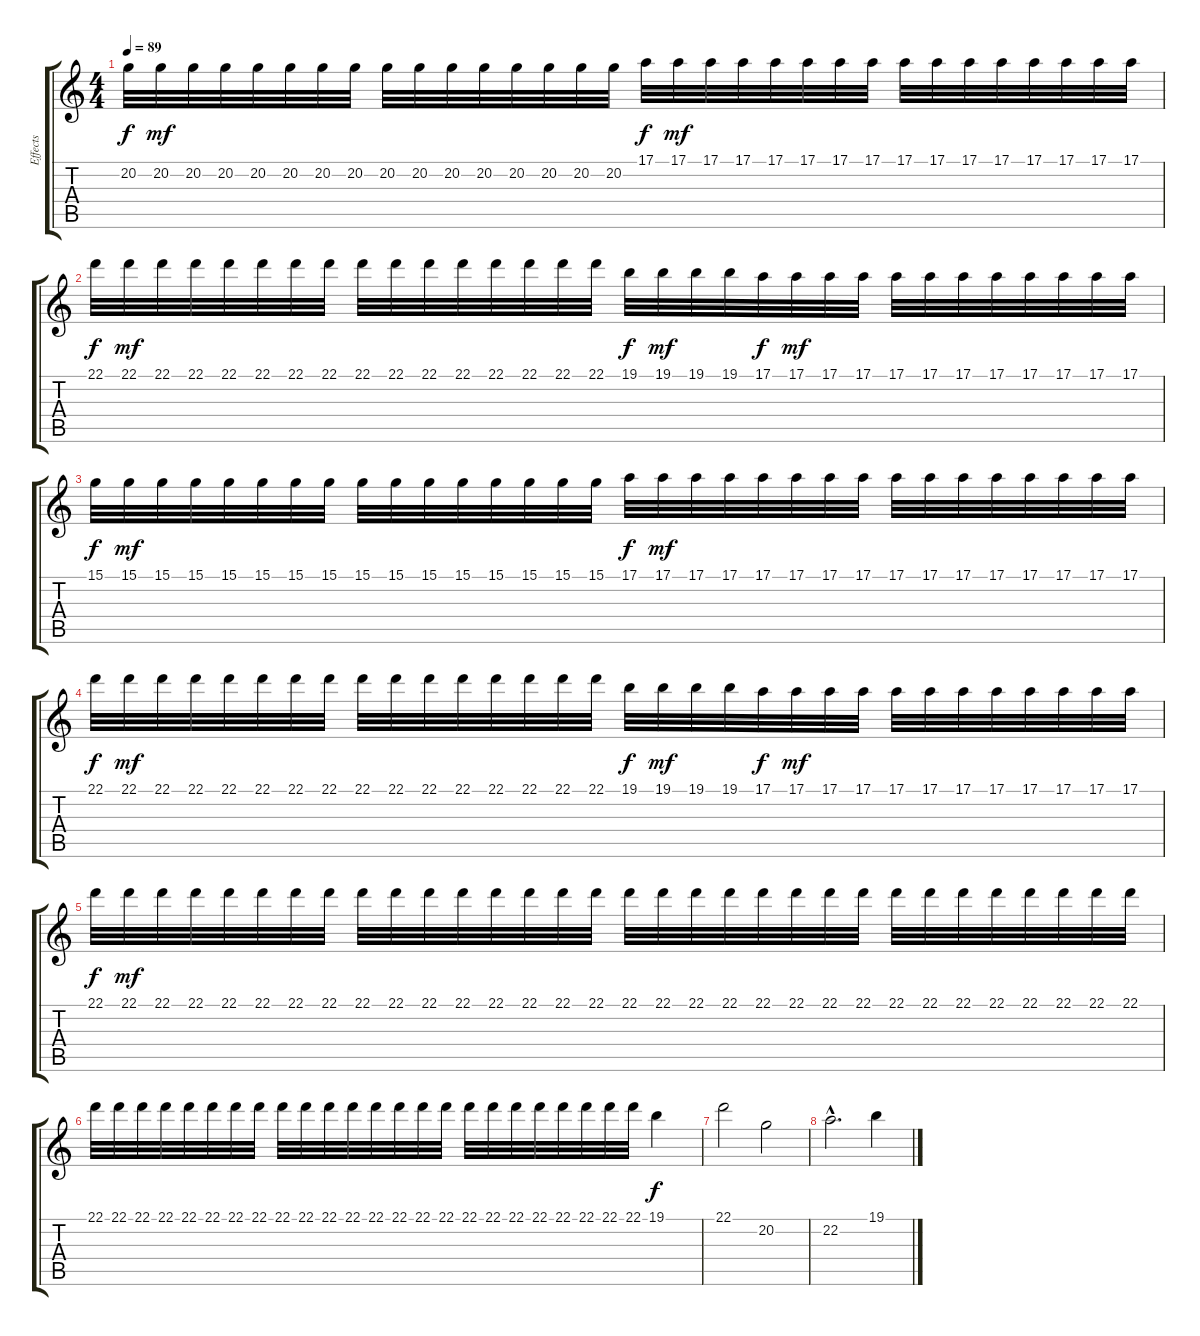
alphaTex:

\track ("Effects" "Effects") {instrument stringensemble1}
\staff {score tabs}
\tuning (E4 B3 G3 D3 A2 E2) {hide}
\ts (4 4)
\tempo 89
\clef g2
\ks c
20.2.32{dy f} 20.2.32{dy mf} 20.2.32 20.2.32 20.2.32 20.2.32 20.2.32 20.2.32 20.2.32 20.2.32 20.2.32 20.2.32 20.2.32 20.2.32 20.2.32 20.2.32 17.1.32{dy f} 17.1.32{dy mf} 17.1.32 17.1.32 17.1.32 17.1.32 17.1.32 17.1.32 17.1.32 17.1.32 17.1.32 17.1.32 17.1.32 17.1.32 17.1.32 17.1.32 |
22.1.32{dy f} 22.1.32{dy mf} 22.1.32 22.1.32 22.1.32 22.1.32 22.1.32 22.1.32 22.1.32 22.1.32 22.1.32 22.1.32 22.1.32 22.1.32 22.1.32 22.1.32 19.1.32{dy f} 19.1.32{dy mf} 19.1.32 19.1.32 17.1.32{dy f} 17.1.32{dy mf} 17.1.32 17.1.32 17.1.32 17.1.32 17.1.32 17.1.32 17.1.32 17.1.32 17.1.32 17.1.32 |
15.1.32{dy f} 15.1.32{dy mf} 15.1.32 15.1.32 15.1.32 15.1.32 15.1.32 15.1.32 15.1.32 15.1.32 15.1.32 15.1.32 15.1.32 15.1.32 15.1.32 15.1.32 17.1.32{dy f} 17.1.32{dy mf} 17.1.32 17.1.32 17.1.32 17.1.32 17.1.32 17.1.32 17.1.32 17.1.32 17.1.32 17.1.32 17.1.32 17.1.32 17.1.32 17.1.32 |
22.1.32{dy f} 22.1.32{dy mf} 22.1.32 22.1.32 22.1.32 22.1.32 22.1.32 22.1.32 22.1.32 22.1.32 22.1.32 22.1.32 22.1.32 22.1.32 22.1.32 22.1.32 19.1.32{dy f} 19.1.32{dy mf} 19.1.32 19.1.32 17.1.32{dy f} 17.1.32{dy mf} 17.1.32 17.1.32 17.1.32 17.1.32 17.1.32 17.1.32 17.1.32 17.1.32 17.1.32 17.1.32 |
22.1.32{dy f volume 13} 22.1.32{dy mf} 22.1.32{volume 12} 22.1.32 22.1.32{volume 12} 22.1.32 22.1.32{volume 12} 22.1.32 22.1.32{volume 11} 22.1.32 22.1.32{volume 11} 22.1.32 22.1.32{volume 11} 22.1.32 22.1.32{volume 10} 22.1.32 22.1.32{volume 10} 22.1.32 22.1.32{volume 10} 22.1.32 22.1.32{volume 10} 22.1.32 22.1.32{volume 9} 22.1.32 22.1.32{volume 9} 22.1.32 22.1.32{volume 8} 22.1.32 22.1.32{volume 8} 22.1.32 22.1.32{volume 8} 22.1.32 |
22.1.32{volume 8} 22.1.32 22.1.32{volume 7} 22.1.32 22.1.32{volume 7} 22.1.32 22.1.32{volume 7} 22.1.32 22.1.32{volume 6} 22.1.32 22.1.32{volume 6} 22.1.32 22.1.32{volume 6} 22.1.32 22.1.32{volume 5} 22.1.32 22.1.32{volume 5} 22.1.32 22.1.32 22.1.32 22.1.32 22.1.32 22.1.32 22.1.32 19.1.4{dy f volume 13 instrument pad2warm} |
22.1.2 20.2.2 |
22.2{hac}.2{d} 19.1.4
